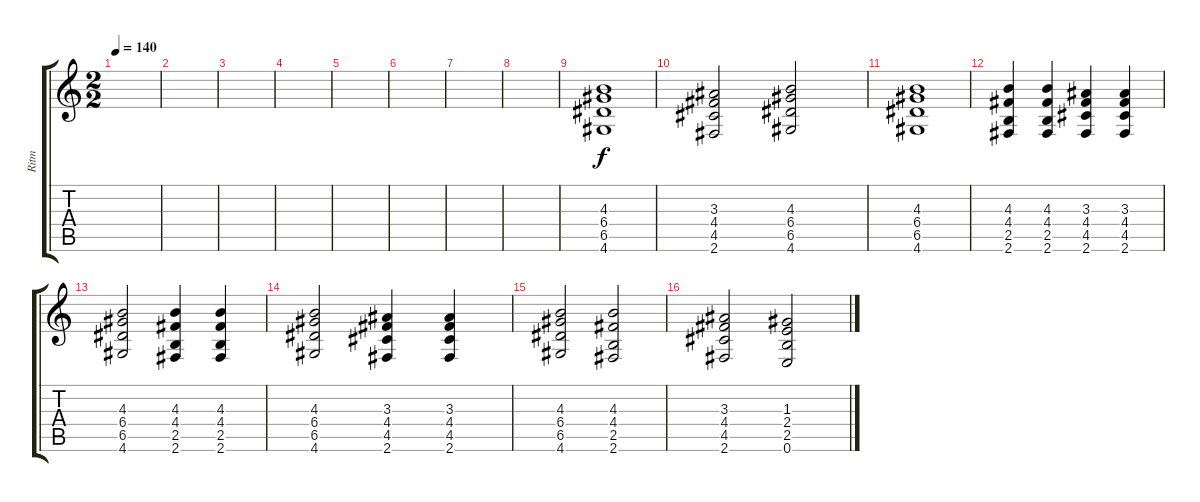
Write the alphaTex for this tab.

\track ("Ritm" "Ritm") {instrument distortionguitar}
\staff {score tabs}
\tuning (E4 B3 G3 D3 A2 E2) {hide}
\ts (2 2)
\tempo 140
\clef g2
\ks c
|
|
|
|
|
|
|
|
(4.3 6.4 6.5 4.6).1 |
(3.3 4.4 4.5 2.6).2 (4.3 6.4 6.5 4.6).2 |
(4.3 6.4 6.5 4.6).1 |
(4.3 4.4 2.5 2.6).4 (4.3 4.4 2.5 2.6).4 (3.3 4.4 4.5 2.6).4 (3.3 4.4 4.5 2.6).4 |
(4.3 6.4 6.5 4.6).2 (4.3 4.4 2.5 2.6).4 (4.3 4.4 2.5 2.6).4 |
(4.3 6.4 6.5 4.6).2 (3.3 4.4 4.5 2.6).4 (3.3 4.4 4.5 2.6).4 |
(4.3 6.4 6.5 4.6).2 (4.3 4.4 2.5 2.6).2 |
(3.3 4.4 4.5 2.6).2 (1.3 2.4 2.5 0.6).2
